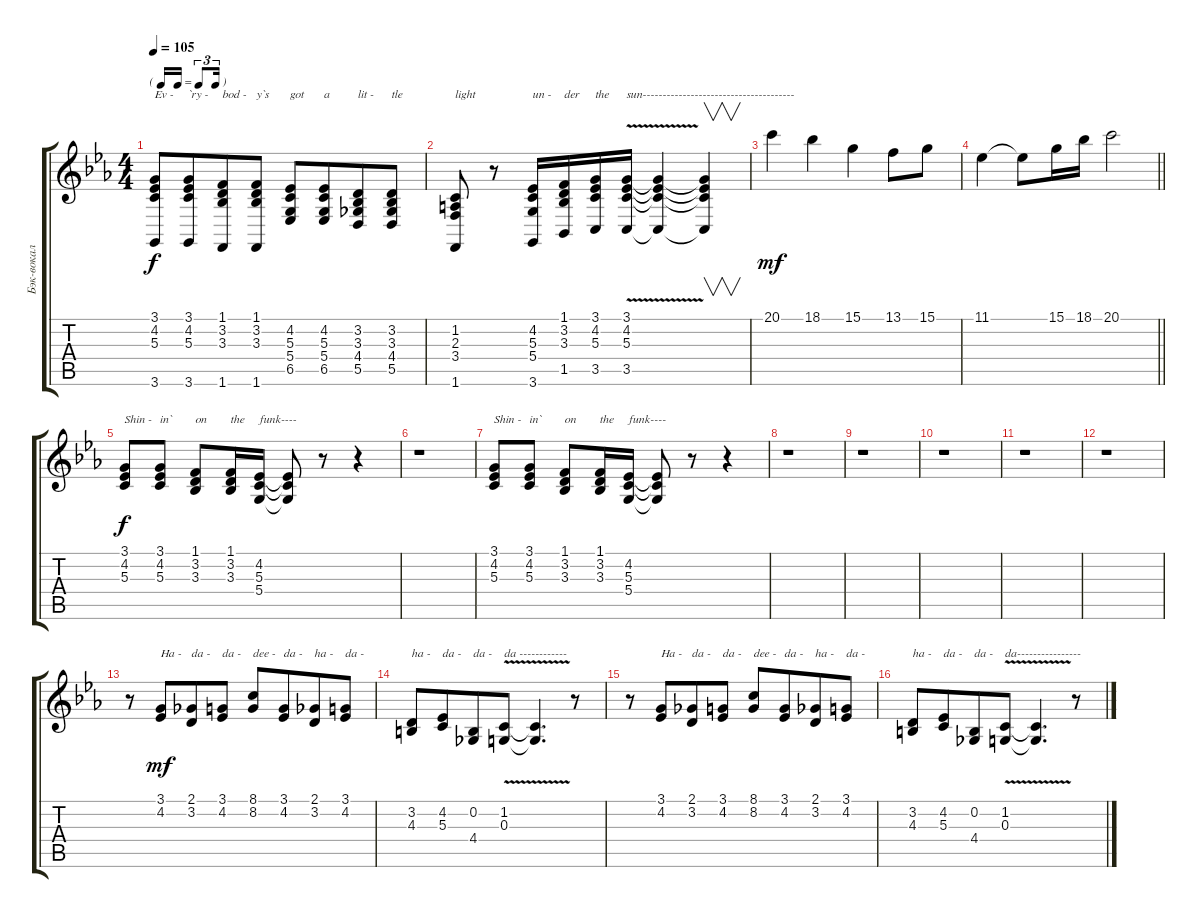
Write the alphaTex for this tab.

\track ("Бэк-вокал" "Бэк-вокал") {instrument stringensemble1}
\staff {score tabs}
\tuning (E4 B3 G3 D3 A2 E2) {hide}
\ts (4 4)
\tf triplet16th
\tempo 105
\clef g2
\ks cminor
(3.1 4.2 5.3 3.6).8{txt "Ev -" dy f} (3.1 4.2 5.3 3.6).8{txt "`ry -" beam merge} (1.1 3.2 3.3 1.6).8{txt "bod -"} (1.1 3.2 3.3 1.6).8{txt "y`s"} (4.2 5.3 5.4 6.5).8{txt "got"} (4.2 5.3 5.4 6.5).8{txt "a" beam merge} (3.2 3.3 4.4 5.5).8{txt "lit -"} (3.2 3.3 4.4 5.5).8{txt "tle"} |
(1.2 2.3 3.4 1.6).8{txt "light"} r.8 (4.2 5.3 5.4 3.6).16{txt "un -"} (1.1 3.2 3.3 1.5).16{txt "der"} (3.1 4.2 5.3 3.5).16{txt "the"} (3.1{v} 4.2{v} 5.3{v} 3.5{v}).16{txt "sun--------------------------------------"} (3.1{t} 4.2{t} 5.3{t} 3.5{t}).4 (3.1{t} 4.2{t} 5.3{t} 3.5{t}).4{v} |
20.1.4{dy mf} 18.1.4 15.1.4 13.1.8 15.1.8 |
\barLineRight lightlight
11.1.4 11.1{t}.8 15.1.16 18.1.16 20.1.2 |
(3.1 4.2 5.3).8{txt "Shin -" dy f} (3.1 4.2 5.3).8{txt "in`"} (1.1 3.2 3.3).8{txt "on"} (1.1 3.2 3.3).16{txt "the"} (4.2 5.3 5.4).16{txt "funk----"} (4.2{t} 5.3{t} 5.4{t}).8 r.8 r.4 |
r.1 |
(3.1 4.2 5.3).8{txt "Shin -"} (3.1 4.2 5.3).8{txt "in`"} (1.1 3.2 3.3).8{txt "on"} (1.1 3.2 3.3).16{txt "the"} (4.2 5.3 5.4).16{txt "funk----"} (4.2{t} 5.3{t} 5.4{t}).8 r.8 r.4 |
r.1 |
r.1 |
r.1 |
r.1 |
r.1 |
r.8 (3.1 4.2).8{txt "Ha -" dy mf beam merge} (2.1 3.2).8{txt "da -"} (3.1 4.2).8{txt "da -"} (8.1 8.2).8{txt "dee -"} (3.1 4.2).8{txt "da -" beam merge} (2.1 3.2).8{txt "ha -"} (3.1 4.2).8{txt "da -"} |
(3.2 4.3).8{txt "ha -"} (4.2 5.3).8{txt "da -" beam merge} (0.2 4.4).8{txt "da -"} (1.2{v} 0.3{v}).8{txt "da ------------"} (1.2{t} 0.3{t}).4{d} r.8 |
r.8 (3.1 4.2).8{txt "Ha -" beam merge} (2.1 3.2).8{txt "da -"} (3.1 4.2).8{txt "da -"} (8.1 8.2).8{txt "dee -"} (3.1 4.2).8{txt "da -" beam merge} (2.1 3.2).8{txt "ha -"} (3.1 4.2).8{txt "da -"} |
(3.2 4.3).8{txt "ha -"} (4.2 5.3).8{txt "da -" beam merge} (0.2 4.4).8{txt "da -"} (1.2{v} 0.3{v}).8{txt "da----------------"} (1.2{t} 0.3{t}).4{d} r.8
